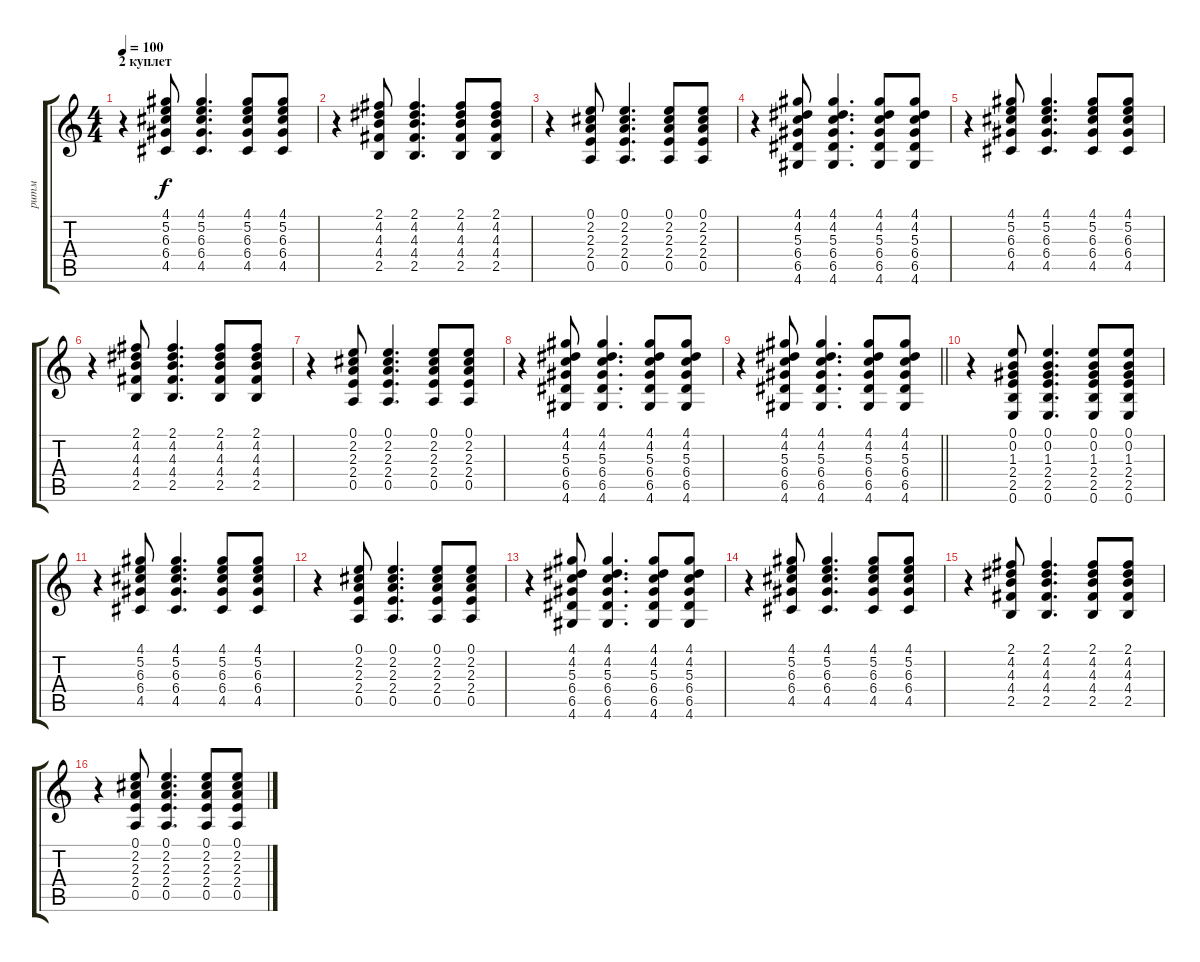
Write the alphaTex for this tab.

\track ("ритм" "ритм") {instrument acousticguitarsteel}
\staff {score tabs}
\tuning (E4 B3 G3 D3 A2 E2) {hide}
\ts (4 4)
\section ("" "2 куплет")
\tempo 100
\clef g2
\ks c
r.4{dy f} (4.1 5.2 6.3 6.4 4.5).8 (4.1 5.2 6.3 6.4 4.5).4{d} (4.1 5.2 6.3 6.4 4.5).8 (4.1 5.2 6.3 6.4 4.5).8 |
r.4 (2.1 4.2 4.3 4.4 2.5).8 (2.1 4.2 4.3 4.4 2.5).4{d} (2.1 4.2 4.3 4.4 2.5).8 (2.1 4.2 4.3 4.4 2.5).8 |
r.4 (0.1 2.2 2.3 2.4 0.5).8 (0.1 2.2 2.3 2.4 0.5).4{d} (0.1 2.2 2.3 2.4 0.5).8 (0.1 2.2 2.3 2.4 0.5).8 |
r.4 (4.1 4.2 5.3 6.4 6.5 4.6).8 (4.1 4.2 5.3 6.4 6.5 4.6).4{d} (4.1 4.2 5.3 6.4 6.5 4.6).8 (4.1 4.2 5.3 6.4 6.5 4.6).8 |
r.4 (4.1 5.2 6.3 6.4 4.5).8 (4.1 5.2 6.3 6.4 4.5).4{d} (4.1 5.2 6.3 6.4 4.5).8 (4.1 5.2 6.3 6.4 4.5).8 |
r.4 (2.1 4.2 4.3 4.4 2.5).8 (2.1 4.2 4.3 4.4 2.5).4{d} (2.1 4.2 4.3 4.4 2.5).8 (2.1 4.2 4.3 4.4 2.5).8 |
r.4 (0.1 2.2 2.3 2.4 0.5).8 (0.1 2.2 2.3 2.4 0.5).4{d} (0.1 2.2 2.3 2.4 0.5).8 (0.1 2.2 2.3 2.4 0.5).8 |
r.4 (4.1 4.2 5.3 6.4 6.5 4.6).8 (4.1 4.2 5.3 6.4 6.5 4.6).4{d} (4.1 4.2 5.3 6.4 6.5 4.6).8 (4.1 4.2 5.3 6.4 6.5 4.6).8 |
\barLineRight lightlight
r.4 (4.1 4.2 5.3 6.4 6.5 4.6).8 (4.1 4.2 5.3 6.4 6.5 4.6).4{d} (4.1 4.2 5.3 6.4 6.5 4.6).8 (4.1 4.2 5.3 6.4 6.5 4.6).8 |
\section ("" "")
r.4 (0.1 0.2 1.3 2.4 2.5 0.6).8 (0.1 0.2 1.3 2.4 2.5 0.6).4{d} (0.1 0.2 1.3 2.4 2.5 0.6).8 (0.1 0.2 1.3 2.4 2.5 0.6).8 |
r.4 (4.1 5.2 6.3 6.4 4.5).8 (4.1 5.2 6.3 6.4 4.5).4{d} (4.1 5.2 6.3 6.4 4.5).8 (4.1 5.2 6.3 6.4 4.5).8 |
r.4 (0.1 2.2 2.3 2.4 0.5).8 (0.1 2.2 2.3 2.4 0.5).4{d} (0.1 2.2 2.3 2.4 0.5).8 (0.1 2.2 2.3 2.4 0.5).8 |
r.4 (4.1 4.2 5.3 6.4 6.5 4.6).8 (4.1 4.2 5.3 6.4 6.5 4.6).4{d} (4.1 4.2 5.3 6.4 6.5 4.6).8 (4.1 4.2 5.3 6.4 6.5 4.6).8 |
r.4 (4.1 5.2 6.3 6.4 4.5).8 (4.1 5.2 6.3 6.4 4.5).4{d} (4.1 5.2 6.3 6.4 4.5).8 (4.1 5.2 6.3 6.4 4.5).8 |
r.4 (2.1 4.2 4.3 4.4 2.5).8 (2.1 4.2 4.3 4.4 2.5).4{d} (2.1 4.2 4.3 4.4 2.5).8 (2.1 4.2 4.3 4.4 2.5).8 |
r.4 (0.1 2.2 2.3 2.4 0.5).8 (0.1 2.2 2.3 2.4 0.5).4{d} (0.1 2.2 2.3 2.4 0.5).8 (0.1 2.2 2.3 2.4 0.5).8
